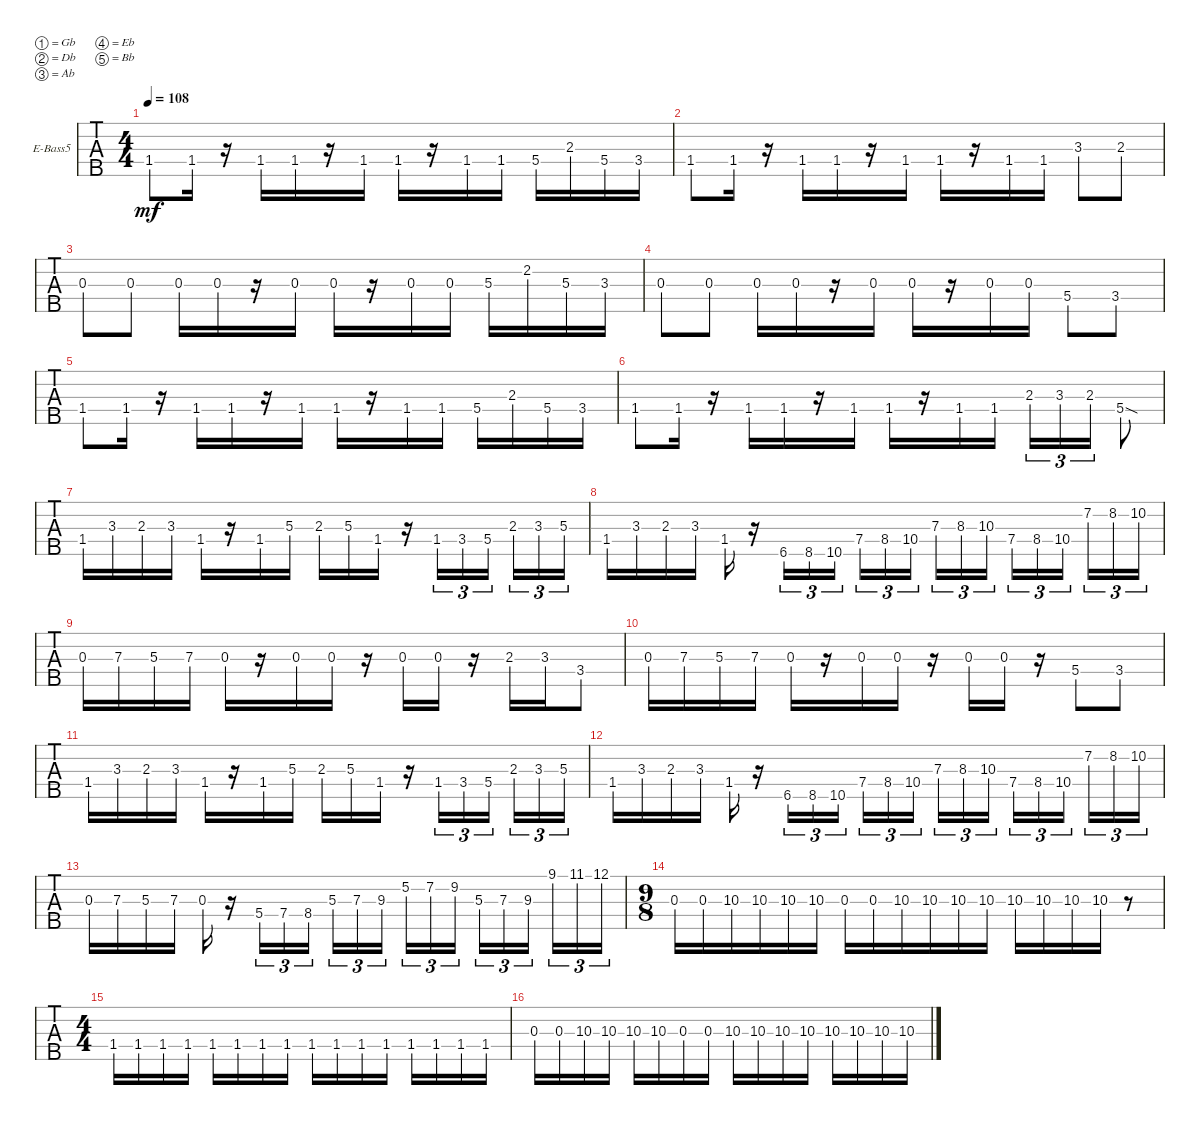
\defaultSystemsLayout 4
\bracketExtendMode groupsimilarinstruments
\firstSystemTrackNameOrientation horizontal
\otherSystemsTrackNameOrientation horizontal
\track ("Electric Bass" "E-Bass5") {instrument electricbassfinger}
\staff {tabs}
\tuning (Gb2 Db2 Ab1 Eb1 Bb0)
\ts (4 4)
\tempo 108
\clef f4
\ks c
1.4.8{dy mf} 1.4.16 r.16 1.4.16 1.4.16 r.16 1.4.16 1.4.16 r.16 1.4.16 1.4.16 5.4.16 2.3.16 5.4.16 3.4.16 |
1.4.8 1.4.16 r.16 1.4.16 1.4.16 r.16 1.4.16 1.4.16 r.16 1.4.16 1.4.16 3.3.8 2.3.8 |
0.3.8 0.3{st}.8 0.3.16 0.3.16 r.16 0.3.16 0.3.16 r.16 0.3.16 0.3.16 5.3.16 2.2.16 5.3.16 3.3.16 |
0.3.8 0.3{st}.8 0.3.16 0.3.16 r.16 0.3.16 0.3.16 r.16 0.3.16 0.3.16 5.4.8 3.4.8 |
1.4.8 1.4.16 r.16 1.4.16 1.4.16 r.16 1.4.16 1.4.16 r.16 1.4.16 1.4.16 5.4.16 2.3.16 5.4.16 3.4.16 |
1.4.8 1.4.16 r.16 1.4.16 1.4.16 r.16 1.4.16 1.4.16 r.16 1.4.16 1.4.16 2.3.16{tu (3 2)} 3.3.16{tu (3 2)} 2.3.16{tu (3 2)} 5.4{sod}.8 |
1.4.16 3.3.16 2.3.16 3.3.16 1.4.16 r.16 1.4.16 5.3.16 2.3.16 5.3.16 1.4.16 r.16 1.4.16{tu (3 2)} 3.4.16{tu (3 2)} 5.4.16{tu (3 2)} 2.3.16{tu (3 2)} 3.3.16{tu (3 2)} 5.3.16{tu (3 2)} |
1.4.16 3.3.16 2.3.16 3.3.16 1.4.16 r.16 6.5.16{tu (3 2)} 8.5.16{tu (3 2)} 10.5.16{tu (3 2)} 7.4.16{tu (3 2)} 8.4.16{tu (3 2)} 10.4.16{tu (3 2)} 7.3.16{tu (3 2)} 8.3.16{tu (3 2)} 10.3.16{tu (3 2)} 7.4.16{tu (3 2)} 8.4.16{tu (3 2)} 10.4.16{tu (3 2)} 7.2.16{tu (3 2)} 8.2.16{tu (3 2)} 10.2.16{tu (3 2)} |
0.3.16 7.3.16 5.3.16 7.3.16 0.3.16 r.16 0.3.16 0.3.16 r.16 0.3.16 0.3.16 r.16 2.3.16 3.3.16 3.4.8 |
0.3.16 7.3.16 5.3.16 7.3.16 0.3.16 r.16 0.3.16 0.3.16 r.16 0.3.16 0.3.16 r.16 5.4.8 3.4.8 |
1.4.16 3.3.16 2.3.16 3.3.16 1.4.16 r.16 1.4.16 5.3.16 2.3.16 5.3.16 1.4.16 r.16 1.4.16{tu (3 2)} 3.4.16{tu (3 2)} 5.4.16{tu (3 2)} 2.3.16{tu (3 2)} 3.3.16{tu (3 2)} 5.3.16{tu (3 2)} |
1.4.16 3.3.16 2.3.16 3.3.16 1.4.16 r.16 6.5.16{tu (3 2)} 8.5.16{tu (3 2)} 10.5.16{tu (3 2)} 7.4.16{tu (3 2)} 8.4.16{tu (3 2)} 10.4.16{tu (3 2)} 7.3.16{tu (3 2)} 8.3.16{tu (3 2)} 10.3.16{tu (3 2)} 7.4.16{tu (3 2)} 8.4.16{tu (3 2)} 10.4.16{tu (3 2)} 7.2.16{tu (3 2)} 8.2.16{tu (3 2)} 10.2.16{tu (3 2)} |
0.3.16 7.3.16 5.3.16 7.3.16 0.3.16 r.16 5.4.16{tu (3 2)} 7.4.16{tu (3 2)} 8.4.16{tu (3 2)} 5.3.16{tu (3 2)} 7.3.16{tu (3 2)} 9.3.16{tu (3 2)} 5.2.16{tu (3 2)} 7.2.16{tu (3 2)} 9.2.16{tu (3 2)} 5.3.16{tu (3 2)} 7.3.16{tu (3 2)} 9.3.16{tu (3 2)} 9.1.16{tu (3 2)} 11.1.16{tu (3 2)} 12.1.16{tu (3 2)} |
\ts (9 8)
0.3.16 0.3.16 10.3.16 10.3.16 10.3.16 10.3.16 0.3.16 0.3.16 10.3.16 10.3.16 10.3.16 10.3.16 10.3.16 10.3.16 10.3.16 10.3.16 r.8 |
\ts (4 4)
1.4.16 1.4.16 1.4.16 1.4.16 1.4.16 1.4.16 1.4.16 1.4.16 1.4.16 1.4.16 1.4.16 1.4.16 1.4.16 1.4.16 1.4.16 1.4.16 |
0.3.16 0.3.16 10.3.16 10.3.16 10.3.16 10.3.16 0.3.16 0.3.16 10.3.16 10.3.16 10.3.16 10.3.16 10.3.16 10.3.16 10.3.16 10.3.16
